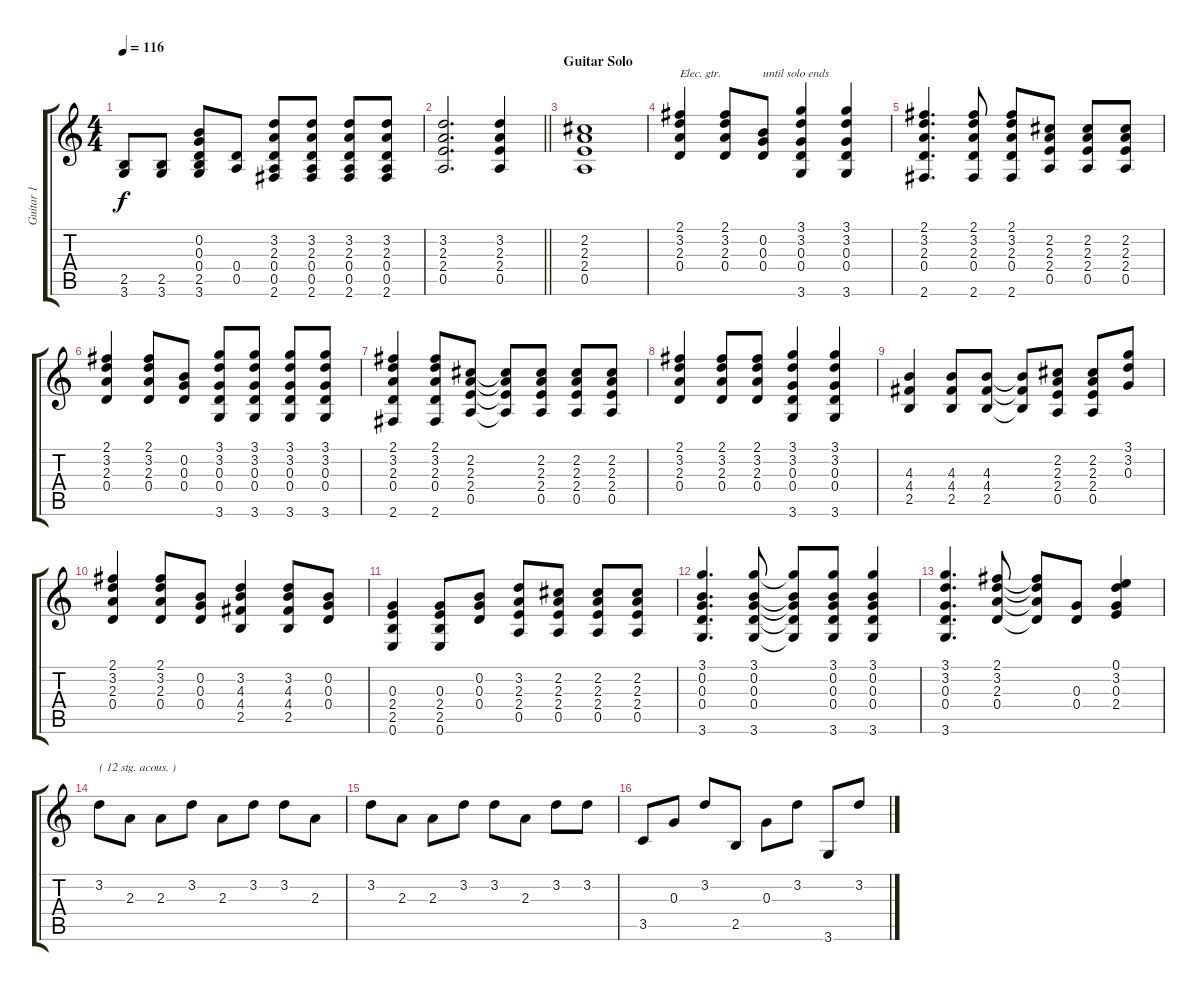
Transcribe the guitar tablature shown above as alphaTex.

\track ("Guitar 1" "Guitar 1") {instrument acousticguitarnylon}
\staff {score tabs}
\tuning (E4 B3 G3 D3 A2 E2) {hide}
\ts (4 4)
\tempo 116
\clef g2
\ks c
(2.5 3.6).8{dy f} (2.5 3.6).8 (0.2 0.3 0.4 2.5 3.6).8 (0.4 0.5).8 (3.2 2.3 0.4 0.5 2.6).8 (3.2 2.3 0.4 0.5 2.6).8 (3.2 2.3 0.4 0.5 2.6).8 (3.2 2.3 0.4 0.5 2.6).8 |
\barLineRight lightlight
(3.2 2.3 2.4 0.5).2{d} (3.2 2.3 2.4 0.5).4 |
\section ("" "Guitar Solo")
(2.2 2.3 2.4 0.5).1 |
(2.1 3.2 2.3 0.4).4{txt "Elec. gtr."} (2.1 3.2 2.3 0.4).8 (0.2 0.3 0.4).8{txt "until solo ends"} (3.1 3.2 0.3 0.4 3.6).4 (3.1 3.2 0.3 0.4 3.6).4 |
(2.1 3.2 2.3 0.4 2.6).4{d} (2.1 3.2 2.3 0.4 2.6).8 (2.1 3.2 2.3 0.4 2.6).8 (2.2 2.3 2.4 0.5).8 (2.2 2.3 2.4 0.5).8 (2.2 2.3 2.4 0.5).8 |
(2.1 3.2 2.3 0.4).4 (2.1 3.2 2.3 0.4).8 (0.2 0.3 0.4).8 (3.1 3.2 0.3 0.4 3.6).8 (3.1 3.2 0.3 0.4 3.6).8 (3.1 3.2 0.3 0.4 3.6).8 (3.1 3.2 0.3 0.4 3.6).8 |
(2.1 3.2 2.3 0.4 2.6).4 (2.1 3.2 2.3 0.4 2.6).8 (2.2 2.3 2.4 0.5).8 (2.2{t} 2.3{t} 2.4{t} 0.5{t}).8 (2.2 2.3 2.4 0.5).8 (2.2 2.3 2.4 0.5).8 (2.2 2.3 2.4 0.5).8 |
(2.1 3.2 2.3 0.4).4 (2.1 3.2 2.3 0.4).8 (2.1 3.2 2.3 0.4).8 (3.1 3.2 0.3 0.4 3.6).4 (3.1 3.2 0.3 0.4 3.6).4 |
(4.3 4.4 2.5).4 (4.3 4.4 2.5).8 (4.3 4.4 2.5).8 (4.3{t} 4.4{t} 2.5{t}).8 (2.2 2.3 2.4 0.5).8 (2.2 2.3 2.4 0.5).8 (3.1 3.2 0.3).8 |
(2.1 3.2 2.3 0.4).4 (2.1 3.2 2.3 0.4).8 (0.2 0.3 0.4).8 (3.2 4.3 4.4 2.5).4 (3.2 4.3 4.4 2.5).8 (0.2 0.3 0.4).8 |
(0.3 2.4 2.5 0.6).4 (0.3 2.4 2.5 0.6).8 (0.2 0.3 0.4).8 (3.2 2.3 2.4 0.5).8 (2.2 2.3 2.4 0.5).8 (2.2 2.3 2.4 0.5).8 (2.2 2.3 2.4 0.5).8 |
(3.1 0.2 0.3 0.4 3.6).4{d} (3.1 0.2 0.3 0.4 3.6).8 (3.1{t} 0.2{t} 0.3{t} 0.4{t} 3.6{t}).8 (3.1 0.2 0.3 0.4 3.6).8 (3.1 0.2 0.3 0.4 3.6).4 |
(3.1 3.2 0.3 0.4 3.6).4{d} (2.1 3.2 2.3 0.4).8 (2.1{t} 3.2{t} 2.3{t} 0.4{t}).8 (0.3 0.4).8 (0.1 3.2 0.3 2.4).4 |
3.2.8{txt "( 12 stg. acous. )"} 2.3.8 2.3.8 3.2.8 2.3.8 3.2.8 3.2.8 2.3.8 |
3.2.8{volume 10} 2.3.8{volume 10} 2.3.8{volume 10} 3.2.8{volume 10} 3.2.8{volume 10} 2.3.8{volume 10} 3.2.8{volume 10} 3.2.8{volume 10} |
3.5.8{volume 10} 0.3.8{volume 10} 3.2.8{volume 10} 2.5.8{volume 10} 0.3.8{volume 10} 3.2.8{volume 10} 3.6.8{volume 10} 3.2.8{volume 10}
